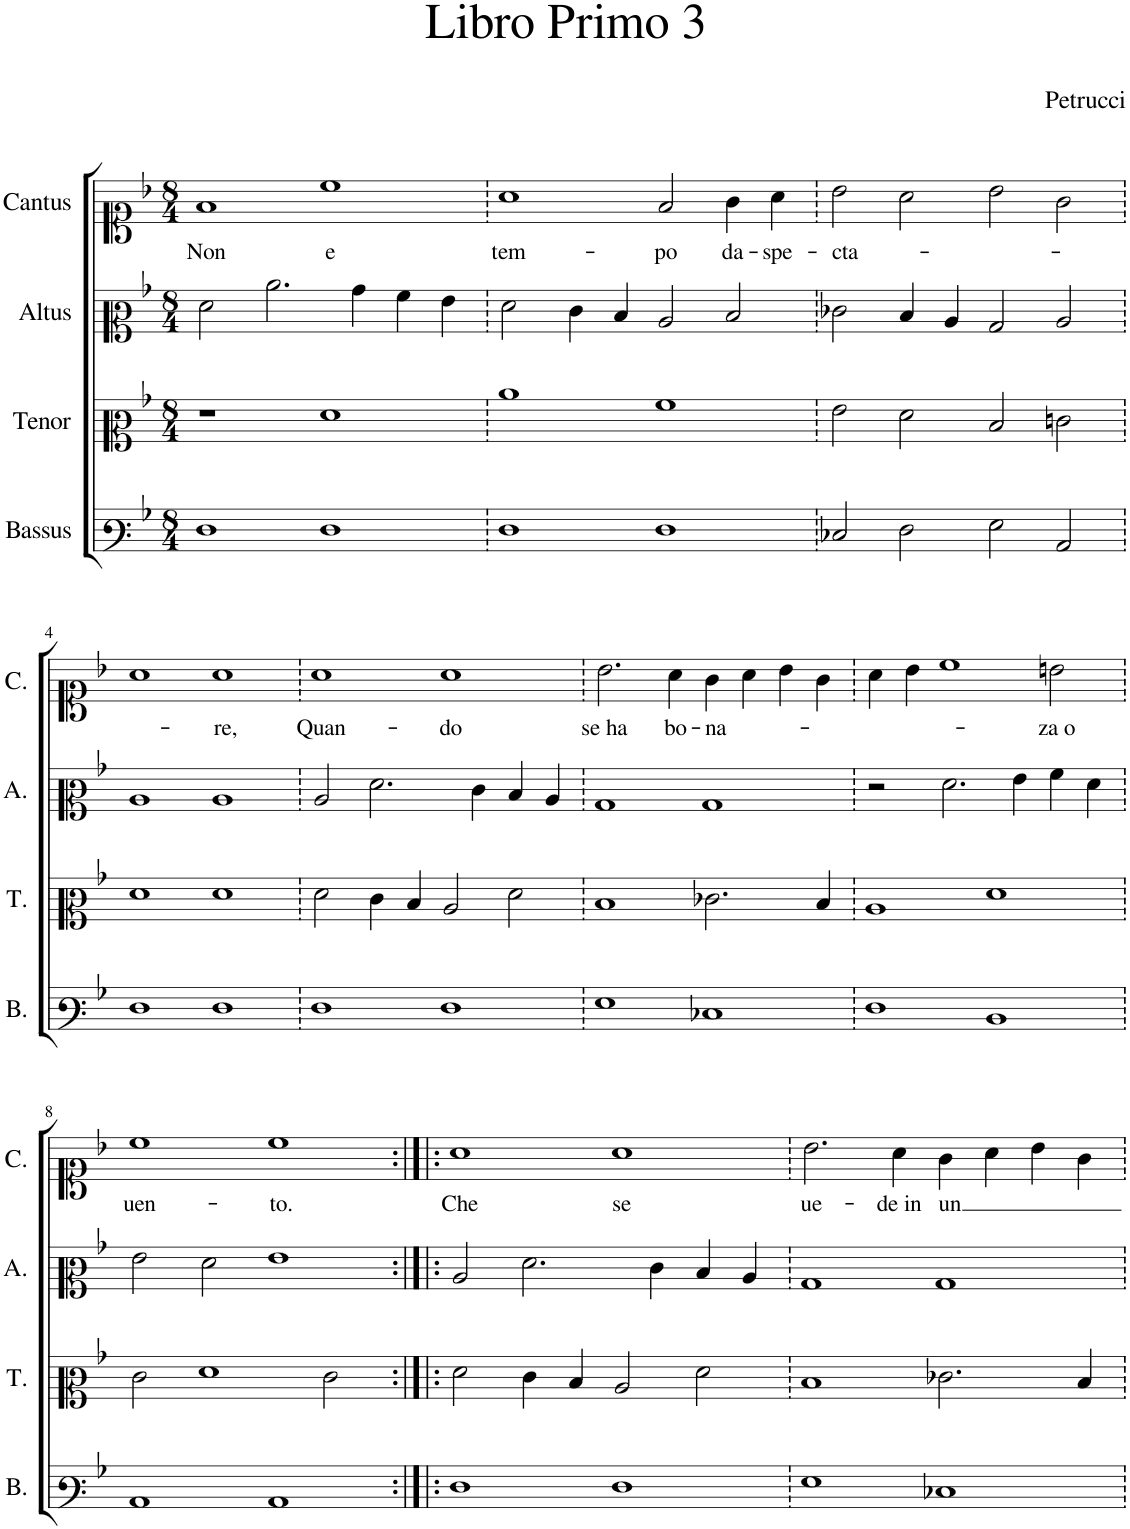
**kern	**kern	**kern	**kern	**text
*part4	*part3	*part2	*part1	*part1
*staff4	*staff3	*staff2	*staff1	*staff1
*I"Bassus	*I"Tenor	*I"Altus	*I"Cantus	*
*I'B.	*I'T.	*I'A.	*I'C.	*
*clefF3	*clefC2	*clefC2	*clefC1	*
*k[b-]	*k[b-]	*k[b-]	*k[b-]	*
*M8/4	*M8/4	*M8/4	*M8/4	*
=1	=1	=1	=1	=1
!	!	!	!	!LO:LY:b
1F	1r	2f\	1f	Non
.	.	2.cc\	.	.
!	!	!	!	!LO:LY:b
1F	1f	.	1cc	e
.	.	4b-\	.	.
.	.	4a\	.	.
.	.	4g\	.	.
=2	=2	=2	=2	=2
!	!	!	!	!LO:LY:b
1F	1cc	2f\	1a	tem-
.	.	4e\	.	.
.	.	4d/	.	.
!	!	!	!	!LO:LY:b
1F	1a	2c/	2f/	-po
!	!	!	!	!LO:LY:b
.	.	2d/	4g\	da-
!	!	!	!	!LO:LY:b
.	.	.	4a\	-spe-
=3	=3	=3	=3	=3
!	!	!	!	!LO:LY:b
2E-X/	2g\	2e-X\	2b-\	-cta-
2F\	2f\	4d/	2a\	.
.	.	4c/	.	.
2G\	2d/	2B-/	2b-\	.
2C/	2en\	2c/	2g\	.
!!LO:LB:g=z
=4	=4	=4	=4	=4
1F	1f	1c	1a	.
!	!	!	!	!LO:LY:b
1F	1f	1c	1a	-re,
=5	=5	=5	=5	=5
!	!	!	!	!LO:LY:b
1F	2f\	2c/	1a	Quan-
.	4e\	2.f\	.	.
.	4d/	.	.	.
!	!	!	!	!LO:LY:b
1F	2c/	.	1a	-do
.	.	4e\	.	.
.	2f\	4d/	.	.
.	.	4c/	.	.
=6	=6	=6	=6	=6
!	!	!	!	!LO:LY:b
1G	1d	1B-	2.b-\	se ha
!	!	!	!	!LO:LY:b
.	.	.	4a\	bo-
!	!	!	!	!LO:LY:b
1E-X	2.e-X\	1B-	4g\	-na-
.	.	.	4a\	.
.	.	.	4b-\	.
.	4d/	.	4g\	.
=7	=7	=7	=7	=7
1F	1c	2r	4a\	.
.	.	.	4b-\	.
.	.	2.f\	1cc	.
1D	1f	.	.	.
.	.	4g\	.	.
!	!	!	!	!LO:LY:b
.	.	4a\	2bn\	-za o
.	.	4f\	.	.
!!LO:LB:g=z
=8	=8	=8	=8	=8
!	!	!	!	!LO:LY:b
1C	2e\	2g\	1cc	uen-
.	1f	2f\	.	.
!	!	!	!	!LO:LY:b
1C	.	1g	1cc	-to.
.	2e\	.	.	.
=9:|!|:	=9:|!|:	=9:|!|:	=9:|!|:	=9:|!|:
!	!	!	!	!LO:LY:b
1F	2f\	2c/	1a	Che
.	4e\	2.f\	.	.
.	4d/	.	.	.
!	!	!	!	!LO:LY:b
1F	2c/	.	1a	se
.	.	4e\	.	.
.	2f\	4d/	.	.
.	.	4c/	.	.
=10	=10	=10	=10	=10
!	!	!	!	!LO:LY:b
1G	1d	1B-	2.b-\	ue-
!	!	!	!	!LO:LY:b
.	.	.	4a\	-de in
!	!	!	!	!LO:LY:b
1E-X	2.e-X\	1B-	4g\	-un
.	.	.	4a\	.
.	.	.	4b-\	.
.	4d/	.	4g\	.
=	=	=	=	=
*-	*-	*-	*-	*-
